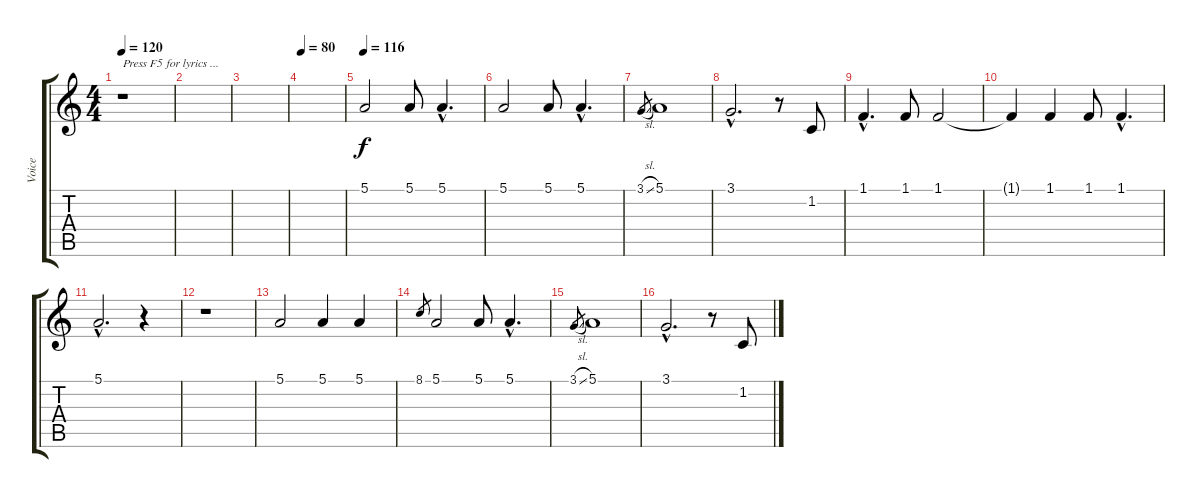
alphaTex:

\track ("Voice" "Voice") {instrument clarinet}
\staff {score tabs}
\tuning (E4 B3 G3 D3 A2 E2) {hide}
\ts (4 4)
\section ("" "")
\tempo 120
\clef g2
\ks c
r.1{txt "Press F5 for lyrics ..." dy f instrument clarinet} |
|
|
\tempo 80
|
\tempo 116
5.1.2 5.1.8 5.1{hac}.4{d} |
5.1.2 5.1.8 5.1{hac}.4{d} |
3.1{sl}.8{gr} 5.1.1 |
3.1{hac}.2{d} r.8 1.2.8 |
1.1{hac}.4{d} 1.1.8 1.1.2 |
1.1{t}.4 1.1.4 1.1.8 1.1{hac}.4{d} |
5.1{hac}.2{d} r.4 |
r.1 |
5.1.2 5.1.4 5.1.4 |
8.1.8{gr} 5.1.2 5.1.8 5.1{hac}.4{d} |
3.1{sl}.8{gr} 5.1.1 |
3.1{hac}.2{d} r.8 1.2.8
